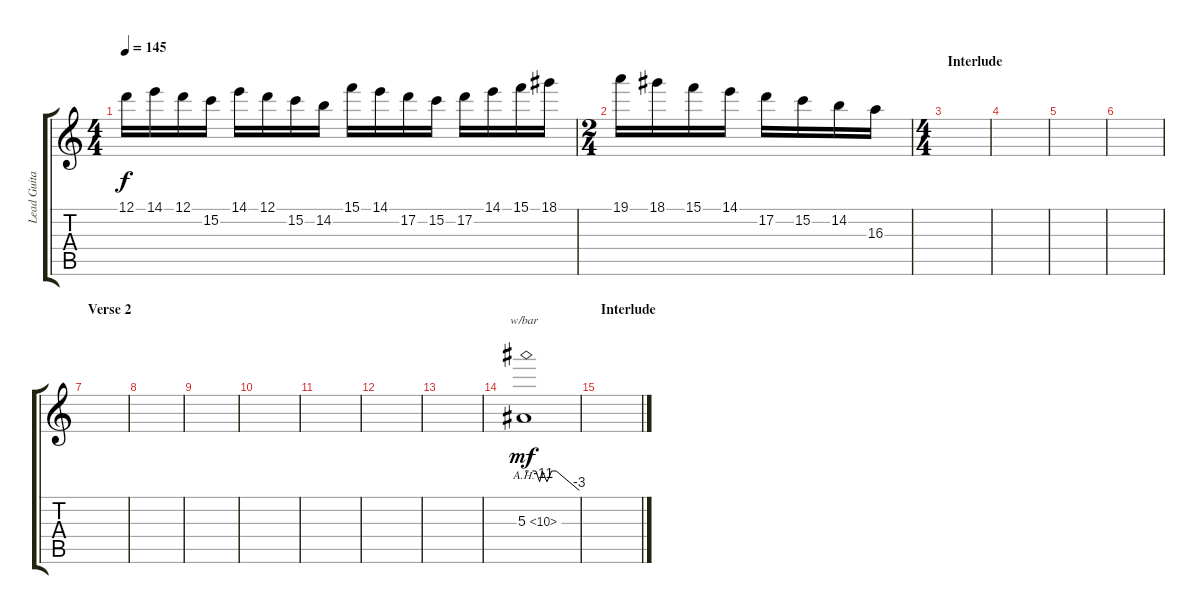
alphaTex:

\track ("Lead Guitar" "Lead Guita") {instrument distortionguitar}
\staff {score tabs}
\tuning (D4 A3 F3 C3 G2 D2) {hide}
\ts (4 4)
\tempo 145
\clef g2
\ks c
12.1.16{dy f} 14.1.16 12.1.16 15.2.16 14.1.16 12.1.16 15.2.16 14.2.16 15.1.16 14.1.16 17.2.16 15.2.16 17.2.16 14.1.16 15.1.16 18.1.16 |
\ts (2 4)
19.1.16 18.1.16 15.1.16 14.1.16 17.2.16 15.2.16 14.2.16 16.3.16 |
\ts (4 4)
\section ("" "Interlude")
|
|
|
|
\section ("" "Verse 2")
|
|
|
|
|
|
|
5.3{ah 5}.1{tbe (custom default 0 0 13 0 17 -4 20 0 25 -4 30 0 35 0 60 -12) dy mf} |
\section ("" "Interlude")
